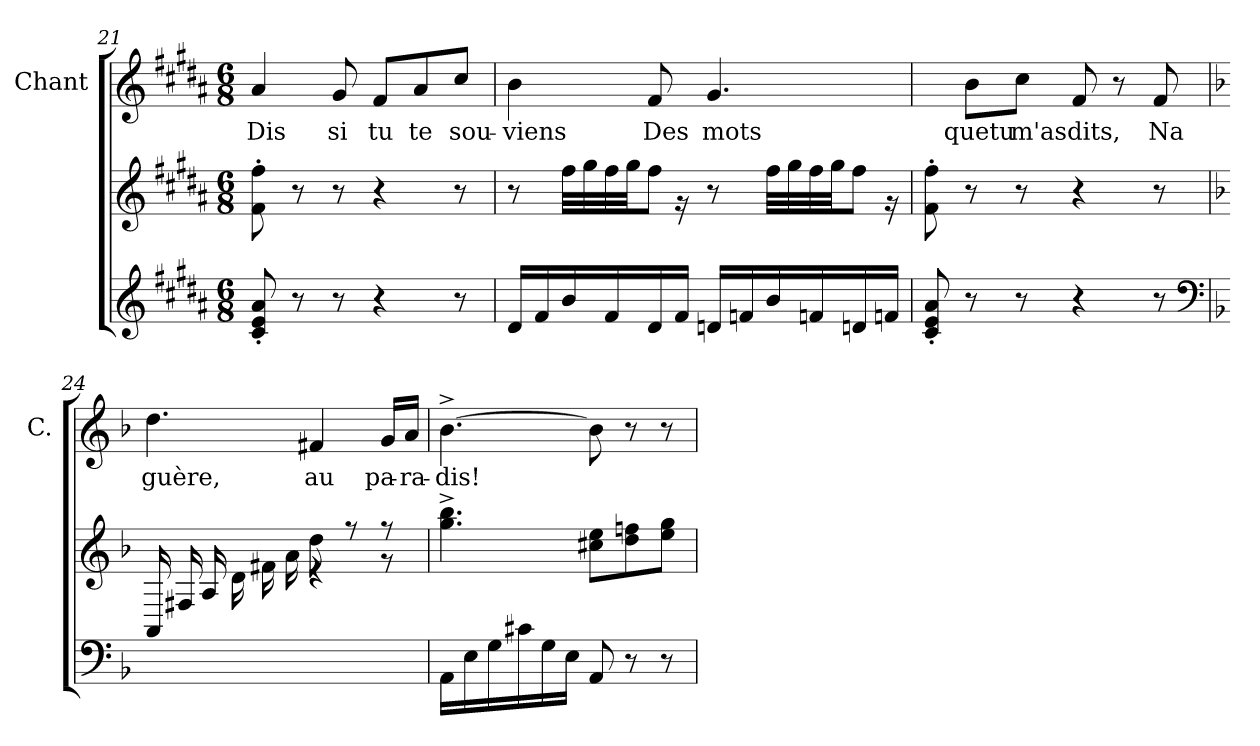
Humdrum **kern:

**kern	**kern	**kern	**text
*part3	*part2	*part1	*part1
*staff3	*staff2	*staff1	*staff1
*	*	*I"Chant	*
*	*	*I'C.	*
*clefG2	*clefG2	*clefG2	*
*k[f#c#g#d#a#]	*k[f#c#g#d#a#]	*k[f#c#g#d#a#]	*
*M6/8	*M6/8	*M6/8	*
=21	=21	=21	=21
8a#i'</ 8ei'</ 8c#i'</	8f#j'>\ 8ff#j'>\	4a#j/	Dis
8r	8r	.	.
8r	8r	8g#j/	si
4r	4r	8f#j/L	tu
.	.	8a#j/	te
8r	8r	8cc#j/J	sou-
=22	=22	=22	=22
*	*^	*	*
16d#i/LL	8r	16ryy	4bj\	viens
16f#i/	.	16ryy	.	.
16bi/	32ff#j\LLL	32ryy	.	.
.	32gg#j\	32ryy	.	.
16f#i/	32ff#j\	32ryy	.	.
.	32gg#j\JJ	32ryy	.	.
16d#i/	8ff#j\J	16ryy	8f#j/	Des
16f#i/JJ	.	16r	.	.
16dni/LL	8r	16ryy	4.g#j/	mots
16fni/	.	16ryy	.	.
16bi/	32ff#j\LLL	32ryy	.	.
.	32gg#j\	32ryy	.	.
16fni/	32ff#j\	32ryy	.	.
.	32gg#j\JJ	32ryy	.	.
16dni/	8ff#j\J	16ryy	.	.
16fni/JJ	.	16r	.	.
*	*v	*v	*	*
!!LO:LB:g=z
=23	=23	=23	=23
8c#i'</ 8a#i'</ 8ei'</	8f#j'>\ 8ff#j'>\	8ryy	.
8r	8r	8bj\L	quetu
8r	8r	8cc#j\J	m'as
4r	4r	8f#j/	dits,
.	.	8r	.
8r	8r	8f#j/	Na
*clefF4	*	*	*
=24	=24	=24	=24
*k[b-]	*k[b-]	*k[b-]	*
*	*^	*	*
2.ryy	16AAj/	16ryy	4.ddj\	guère,
.	16F#Xj/	16ryy	.	.
.	16Aj/	16ryy	.	.
.	16dj\	16ryy	.	.
.	16f#Xj\	16ryy	.	.
.	16aj\	16ryy	.	.
.	8ddj\	4r	4f#Xj/	au
.	8r	.	.	.
.	8r	8r	16gj/LL	pa-
.	.	.	16aj/JJ	ra-
*	*v	*v	*	*
=25	=25	=25	=25
16AAi\LL	4.bb-j^>\ 4.ggj^>\	[4.b-^>j\	dis!
16Ei\	.	.	.
16Gi\	.	.	.
16c#Xi\	.	.	.
16Gi\	.	.	.
16Ei\JJ	.	.	.
8AAi/	8cc#Xj\ 8eej\L	8b-j\]	.
8r	8ddj\ 8ffnj\	8r	.
8r	8eej\ 8ggj\J	8r	.
=	=	=	=
*-	*-	*-	*-
